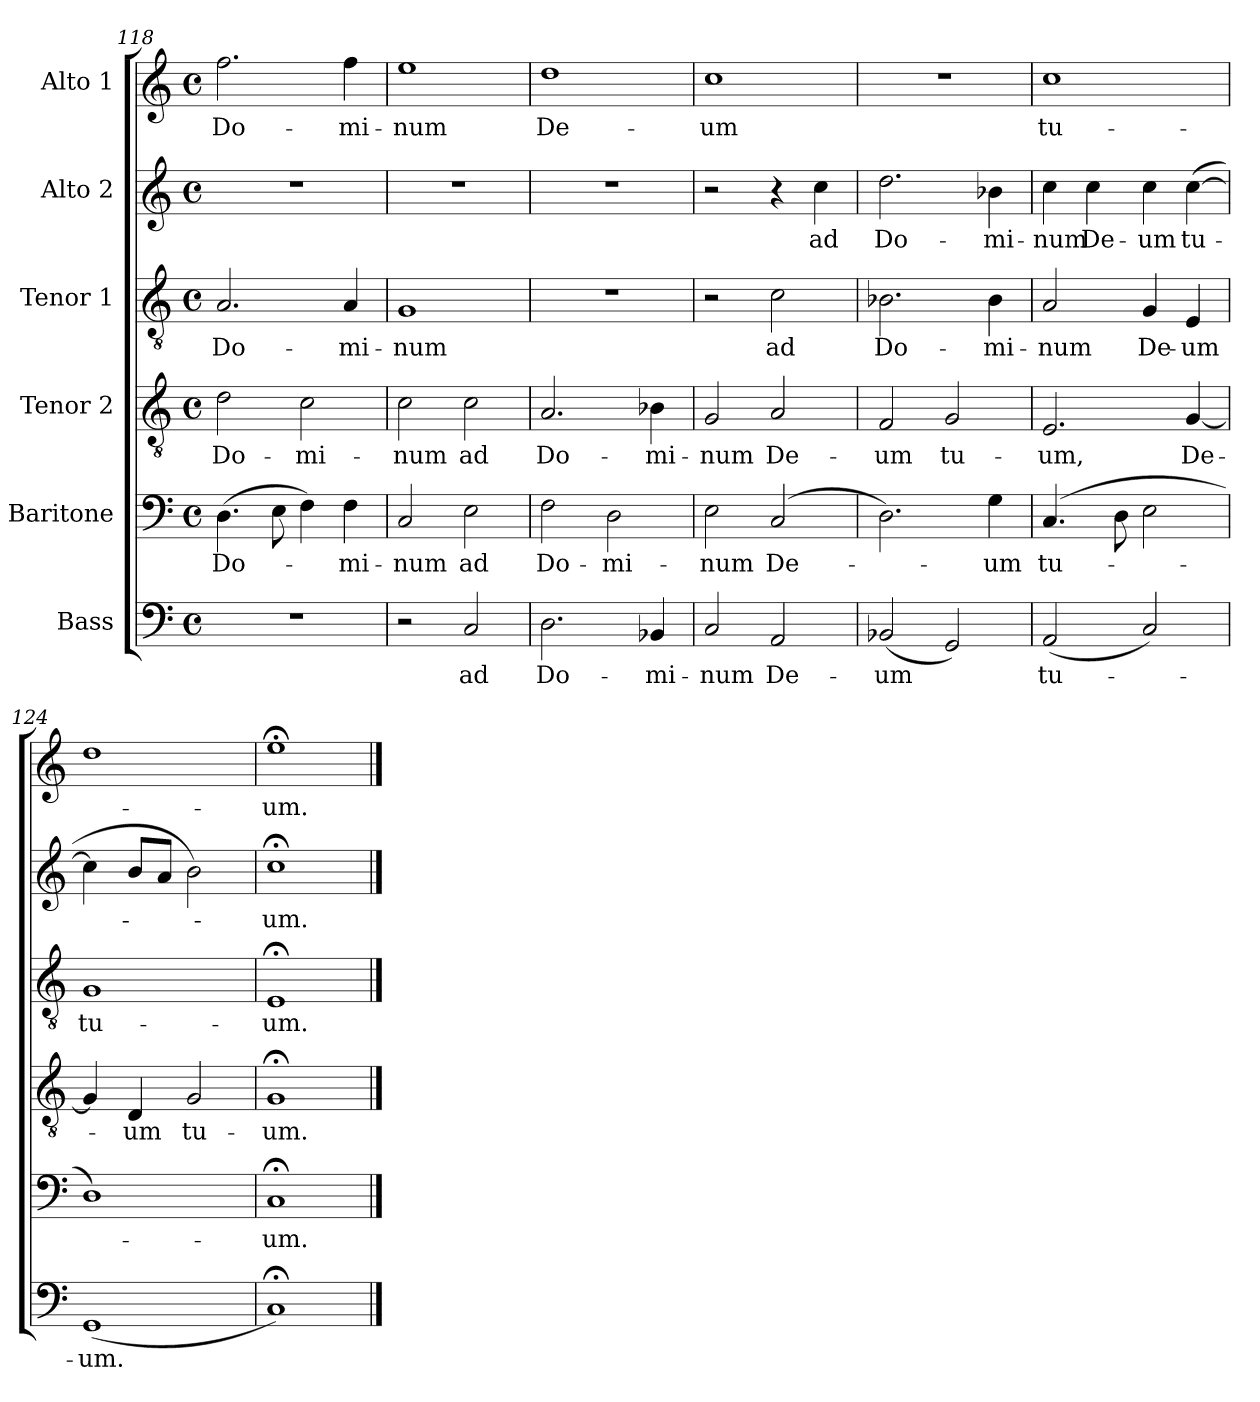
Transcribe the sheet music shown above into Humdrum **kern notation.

**kern	**text	**kern	**text	**kern	**text	**kern	**text	**kern	**text	**kern	**text
*part6	*part6	*part5	*part5	*part4	*part4	*part3	*part3	*part2	*part2	*part1	*part1
*staff6	*staff6	*staff5	*staff5	*staff4	*staff4	*staff3	*staff3	*staff2	*staff2	*staff1	*staff1
*I"Bass	*	*I"Baritone	*	*I"Tenor 2	*	*I"Tenor 1	*	*I"Alto 2	*	*I"Alto 1	*
*clefF4	*	*clefF4	*	*clefGv2	*	*clefGv2	*	*clefG2	*	*clefG2	*
*k[]	*	*k[]	*	*k[]	*	*k[]	*	*k[]	*	*k[]	*
*C:	*	*C:	*	*C:	*	*C:	*	*C:	*	*C:	*
*M4/4	*	*M4/4	*	*M4/4	*	*M4/4	*	*M4/4	*	*M4/4	*
*met(c)	*	*met(c)	*	*met(c)	*	*met(c)	*	*met(c)	*	*met(c)	*
=118	=118	=118	=118	=118	=118	=118	=118	=118	=118	=118	=118
1r	.	(4.D\	Do-	2d\	Do-	2.A/	Do-	1r	.	2.ff\	Do-
.	.	8E\	.	.	.	.	.	.	.	.	.
.	.	4F\)	.	2c\	-mi-	.	.	.	.	.	.
.	.	4F\	-mi-	.	.	4A/	-mi-	.	.	4ff\	-mi-
=119	=119	=119	=119	=119	=119	=119	=119	=119	=119	=119	=119
2r	.	2C/	-num	2c\	-num	1G	-num	1r	.	1ee	-num
2C/	ad	2E\	ad	2c\	ad	.	.	.	.	.	.
!!LO:LB:g=z
=120	=120	=120	=120	=120	=120	=120	=120	=120	=120	=120	=120
2.D\	Do-	2F\	Do-	2.A/	Do-	1r	.	1r	.	1dd	De-
.	.	2D\	-mi-	.	.	.	.	.	.	.	.
4BB-X/	-mi-	.	.	4B-X\	-mi-	.	.	.	.	.	.
=121	=121	=121	=121	=121	=121	=121	=121	=121	=121	=121	=121
2C/	-num	2E\	-num	2G/	-num	2r	.	2r	.	1cc	-um
2AA/	De-	(2C/	De-	2A/	De-	2c\	ad	4r	.	.	.
.	.	.	.	.	.	.	.	4cc\	ad	.	.
=122	=122	=122	=122	=122	=122	=122	=122	=122	=122	=122	=122
(2BB-X/	-um	2.D\)	.	2F/	-um	2.B-X\	Do-	2.dd\	Do-	1r	.
2GG/)	.	.	.	2G/	tu-	.	.	.	.	.	.
.	.	4G\	-um	.	.	4B-\	-mi-	4b-X\	-mi-	.	.
=123	=123	=123	=123	=123	=123	=123	=123	=123	=123	=123	=123
(2AA/	tu-	(4.C/	tu-	2.E/	-um,	2A/	-num	4cc\	-num	1cc	tu-
.	.	.	.	.	.	.	.	4cc\	De-	.	.
.	.	8D\	.	.	.	.	.	.	.	.	.
2C/)	.	2E\	.	.	.	4G/	De-	4cc\	-um	.	.
.	.	.	.	[4G/	De-	4E/	-um	([4cc\	tu-	.	.
=124	=124	=124	=124	=124	=124	=124	=124	=124	=124	=124	=124
(1GG	-um.	1D)	.	4G/]	.	1G	tu-	4cc\]	.	1dd	.
.	.	.	.	4D/	-um	.	.	8b/L	.	.	.
.	.	.	.	.	.	.	.	8a/J	.	.	.
.	.	.	.	2G/	tu-	.	.	2b\)	.	.	.
=125	=125	=125	=125	=125	=125	=125	=125	=125	=125	=125	=125
1C;<)	.	1C;<	-um.	1G;<	-um.	1E;<	-um.	1cc;<	-um.	1ee;<	-um.
==	==	==	==	==	==	==	==	==	==	==	==
*-	*-	*-	*-	*-	*-	*-	*-	*-	*-	*-	*-
